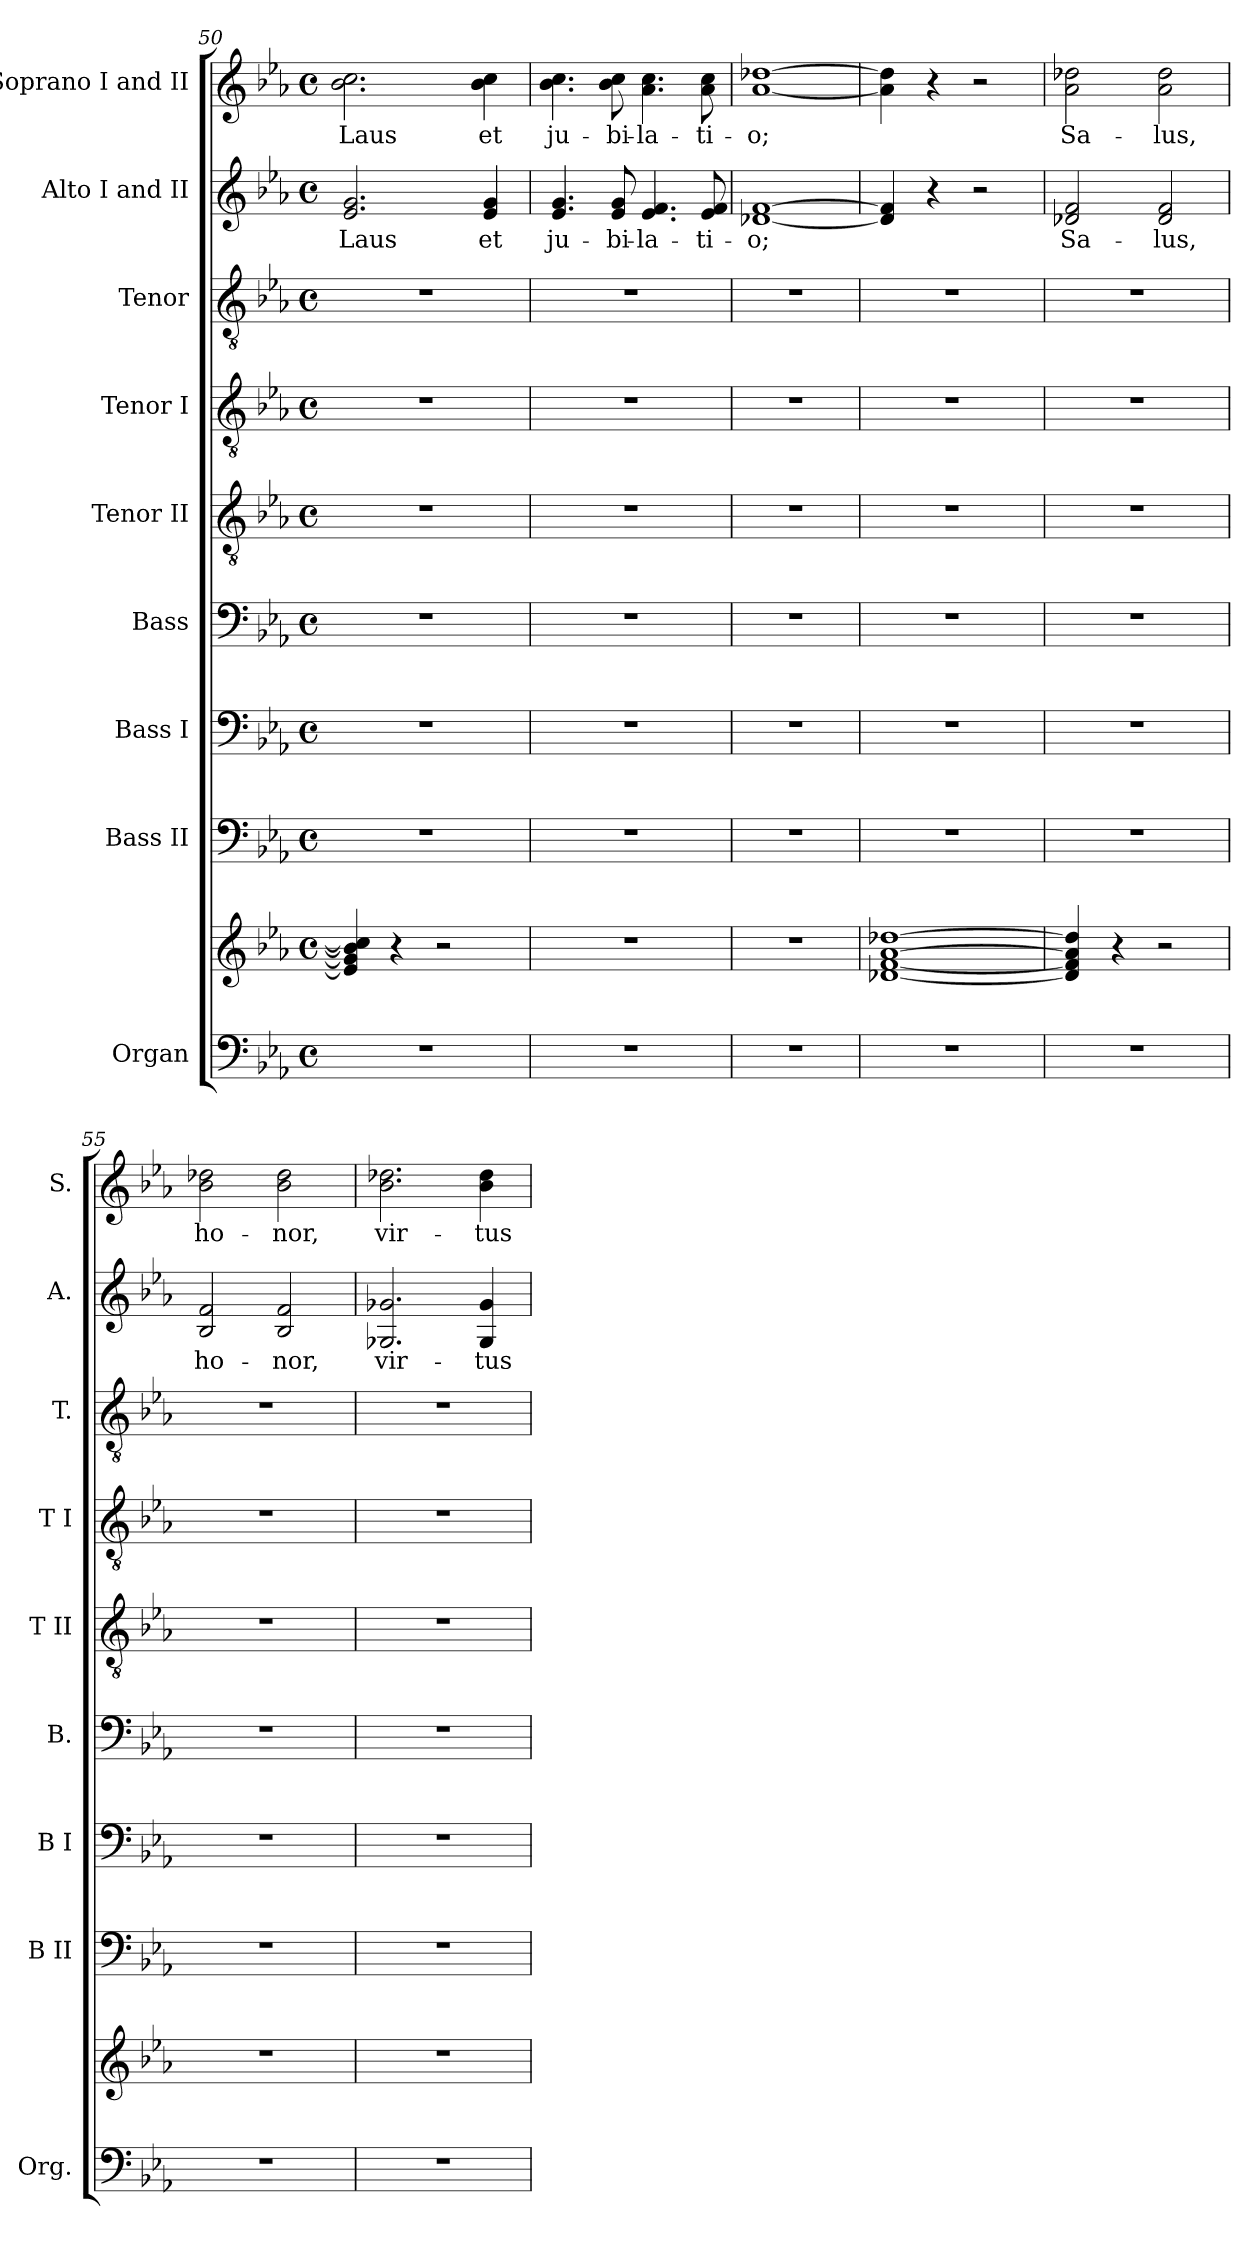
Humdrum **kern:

**kern	**kern	**kern	**kern	**kern	**kern	**kern	**kern	**kern	**text	**kern	**text
*part9	*part9	*part8	*part7	*part6	*part5	*part4	*part3	*part2	*part2	*part1	*part1
*staff10	*staff9	*staff8	*staff7	*staff6	*staff5	*staff4	*staff3	*staff2	*staff2	*staff1	*staff1
*I"Organ	*	*I"Bass II	*I"Bass I	*I"Bass	*I"Tenor II	*I"Tenor I	*I"Tenor	*I"Alto I and II	*	*I"Soprano I and II	*
*I'Org.	*	*I'B II	*I'B I	*I'B.	*I'T II	*I'T I	*I'T.	*I'A.	*	*I'S.	*
*clefF4	*clefG2	*clefF4	*clefF4	*clefF4	*clefGv2	*clefGv2	*clefGv2	*clefG2	*	*clefG2	*
*	*	*	*	*	*ITrd7c12	*ITrd7c12	*ITrd7c12	*	*	*	*
*k[b-e-a-]	*k[b-e-a-]	*k[b-e-a-]	*k[b-e-a-]	*k[b-e-a-]	*k[b-e-a-]	*k[b-e-a-]	*k[b-e-a-]	*k[b-e-a-]	*	*k[b-e-a-]	*
*E-:	*E-:	*E-:	*E-:	*E-:	*E-:	*E-:	*E-:	*E-:	*	*E-:	*
*M4/4	*M4/4	*M4/4	*M4/4	*M4/4	*M4/4	*M4/4	*M4/4	*M4/4	*	*M4/4	*
*met(c)	*met(c)	*met(c)	*met(c)	*met(c)	*met(c)	*met(c)	*met(c)	*met(c)	*	*met(c)	*
=50	=50	=50	=50	=50	=50	=50	=50	=50	=50	=50	=50
!	!	!	!	!	!	!	!	!	!LO:LY:b:color=#000000	!	!
!	!	!	!	!	!	!	!	!	!	!	!LO:LY:b:color=#000000
1r	4e-i/] 4gi] 4b-i] 4cci]	1r	1r	1r	1r	1r	1r	2.e-i/ 2.gi	Laus	2.b-i\ 2.cci	Laus
.	4r	.	.	.	.	.	.	.	.	.	.
.	2r	.	.	.	.	.	.	.	.	.	.
!	!	!	!	!	!	!	!	!	!LO:LY:b:color=#000000	!	!
!	!	!	!	!	!	!	!	!	!	!	!LO:LY:b:color=#000000
.	.	.	.	.	.	.	.	4e-i/ 4gi	et	4b-i\ 4cci	et
=51	=51	=51	=51	=51	=51	=51	=51	=51	=51	=51	=51
!	!	!	!	!	!	!	!	!	!LO:LY:b:color=#000000	!	!
!	!	!	!	!	!	!	!	!	!	!	!LO:LY:b:color=#000000
1r	1r	1r	1r	1r	1r	1r	1r	4.e-i/ 4.gi	ju-	4.b-i\ 4.cci	ju-
!	!	!	!	!	!	!	!	!	!LO:LY:b:color=#000000	!	!
!	!	!	!	!	!	!	!	!	!	!	!LO:LY:b:color=#000000
.	.	.	.	.	.	.	.	8e-i/ 8gi	-bi-	8b-i\ 8cci	-bi-
!	!	!	!	!	!	!	!	!	!LO:LY:b:color=#000000	!	!
!	!	!	!	!	!	!	!	!	!	!	!LO:LY:b:color=#000000
.	.	.	.	.	.	.	.	4.e-i/ 4.fi	-la-	4.a-i\ 4.cci	-la-
!	!	!	!	!	!	!	!	!	!LO:LY:b:color=#000000	!	!
!	!	!	!	!	!	!	!	!	!	!	!LO:LY:b:color=#000000
.	.	.	.	.	.	.	.	8e-i/ 8fi	-ti-	8a-i\ 8cci	-ti-
=52	=52	=52	=52	=52	=52	=52	=52	=52	=52	=52	=52
!	!	!	!	!	!	!	!	!	!LO:LY:b:color=#000000	!	!
!	!	!	!	!	!	!	!	!	!	!	!LO:LY:b:color=#000000
1r	1r	1r	1r	1r	1r	1r	1r	[1d-Xi [1fi	-o;	[1a-i [1dd-Xi	-o;
=53	=53	=53	=53	=53	=53	=53	=53	=53	=53	=53	=53
1r	[1d-Xi [1fi [1a-i [1dd-Xi	1r	1r	1r	1r	1r	1r	4d-i/] 4fi]	.	4a-i\] 4dd-i]	.
.	.	.	.	.	.	.	.	4r	.	4r	.
.	.	.	.	.	.	.	.	2r	.	2r	.
!!LO:LB:g=z
=54	=54	=54	=54	=54	=54	=54	=54	=54	=54	=54	=54
!	!	!	!	!	!	!	!	!	!LO:LY:b:color=#000000	!	!
!	!	!	!	!	!	!	!	!	!	!	!LO:LY:b:color=#000000
1r	4d-i/] 4fi] 4a-i] 4dd-i]	1r	1r	1r	1r	1r	1r	2d-Xi/ 2fi	Sa-	2a-i\ 2dd-Xi	Sa-
.	4r	.	.	.	.	.	.	.	.	.	.
!	!	!	!	!	!	!	!	!	!LO:LY:b:color=#000000	!	!
!	!	!	!	!	!	!	!	!	!	!	!LO:LY:b:color=#000000
.	2r	.	.	.	.	.	.	2d-i/ 2fi	-lus,	2a-i\ 2dd-i	-lus,
=55	=55	=55	=55	=55	=55	=55	=55	=55	=55	=55	=55
!	!	!	!	!	!	!	!	!	!LO:LY:b:color=#000000	!	!
!	!	!	!	!	!	!	!	!	!	!	!LO:LY:b:color=#000000
1r	1r	1r	1r	1r	1r	1r	1r	2B-i/ 2fi	ho-	2b-i\ 2dd-Xi	ho-
!	!	!	!	!	!	!	!	!	!LO:LY:b:color=#000000	!	!
!	!	!	!	!	!	!	!	!	!	!	!LO:LY:b:color=#000000
.	.	.	.	.	.	.	.	2B-i/ 2fi	-nor,	2b-i\ 2dd-i	-nor,
=56	=56	=56	=56	=56	=56	=56	=56	=56	=56	=56	=56
!	!	!	!	!	!	!	!	!	!LO:LY:b:color=#000000	!	!
!	!	!	!	!	!	!	!	!	!	!	!LO:LY:b:color=#000000
1r	1r	1r	1r	1r	1r	1r	1r	2.G-Xi/ 2.g-Xi	vir-	2.b-i\ 2.dd-Xi	vir-
!	!	!	!	!	!	!	!	!	!LO:LY:b:color=#000000	!	!
!	!	!	!	!	!	!	!	!	!	!	!LO:LY:b:color=#000000
.	.	.	.	.	.	.	.	4G-i/ 4g-i	-tus	4b-i\ 4dd-i	-tus
=	=	=	=	=	=	=	=	=	=	=	=
*-	*-	*-	*-	*-	*-	*-	*-	*-	*-	*-	*-
